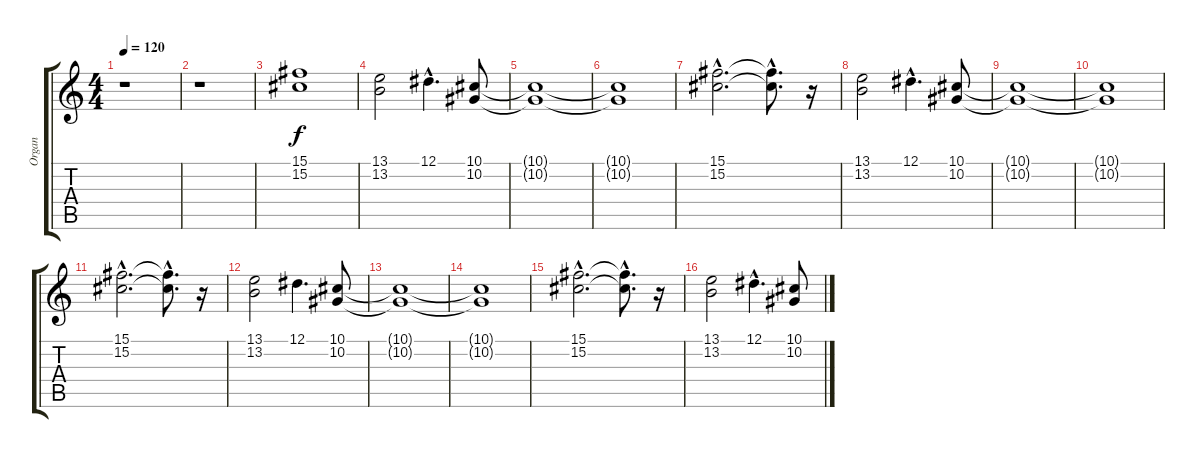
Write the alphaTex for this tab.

\track ("Organ" "Organ") {instrument rockorgan}
\staff {score tabs}
\tuning (Eb4 Bb3 Gb3 Db3 Ab2 Eb2) {hide}
\ts (4 4)
\tempo 120
\clef g2
\ks c
r.1{dy f} |
r.1 |
(15.1 15.2).1 |
(13.1 13.2).2 12.1{hac}.4{d} (10.1 10.2).8 |
(10.1{t} 10.2{t}).1 |
(10.1{t} 10.2{t}).1 |
(15.1{hac} 15.2{hac}).2{d} (15.1{hac t} 15.2{hac t}).8{d} r.16 |
(13.1 13.2).2 12.1{hac}.4{d} (10.1 10.2).8 |
(10.1{t} 10.2{t}).1 |
(10.1{t} 10.2{t}).1 |
(15.1{hac} 15.2{hac}).2{d} (15.1{hac t} 15.2{hac t}).8{d} r.16 |
(13.1 13.2).2 12.1.4{d} (10.1 10.2).8 |
(10.1{t} 10.2{t}).1 |
(10.1{t} 10.2{t}).1 |
(15.1{hac} 15.2{hac}).2{d} (15.1{hac t} 15.2{hac t}).8{d} r.16 |
(13.1 13.2).2 12.1{hac}.4{d} (10.1 10.2).8
